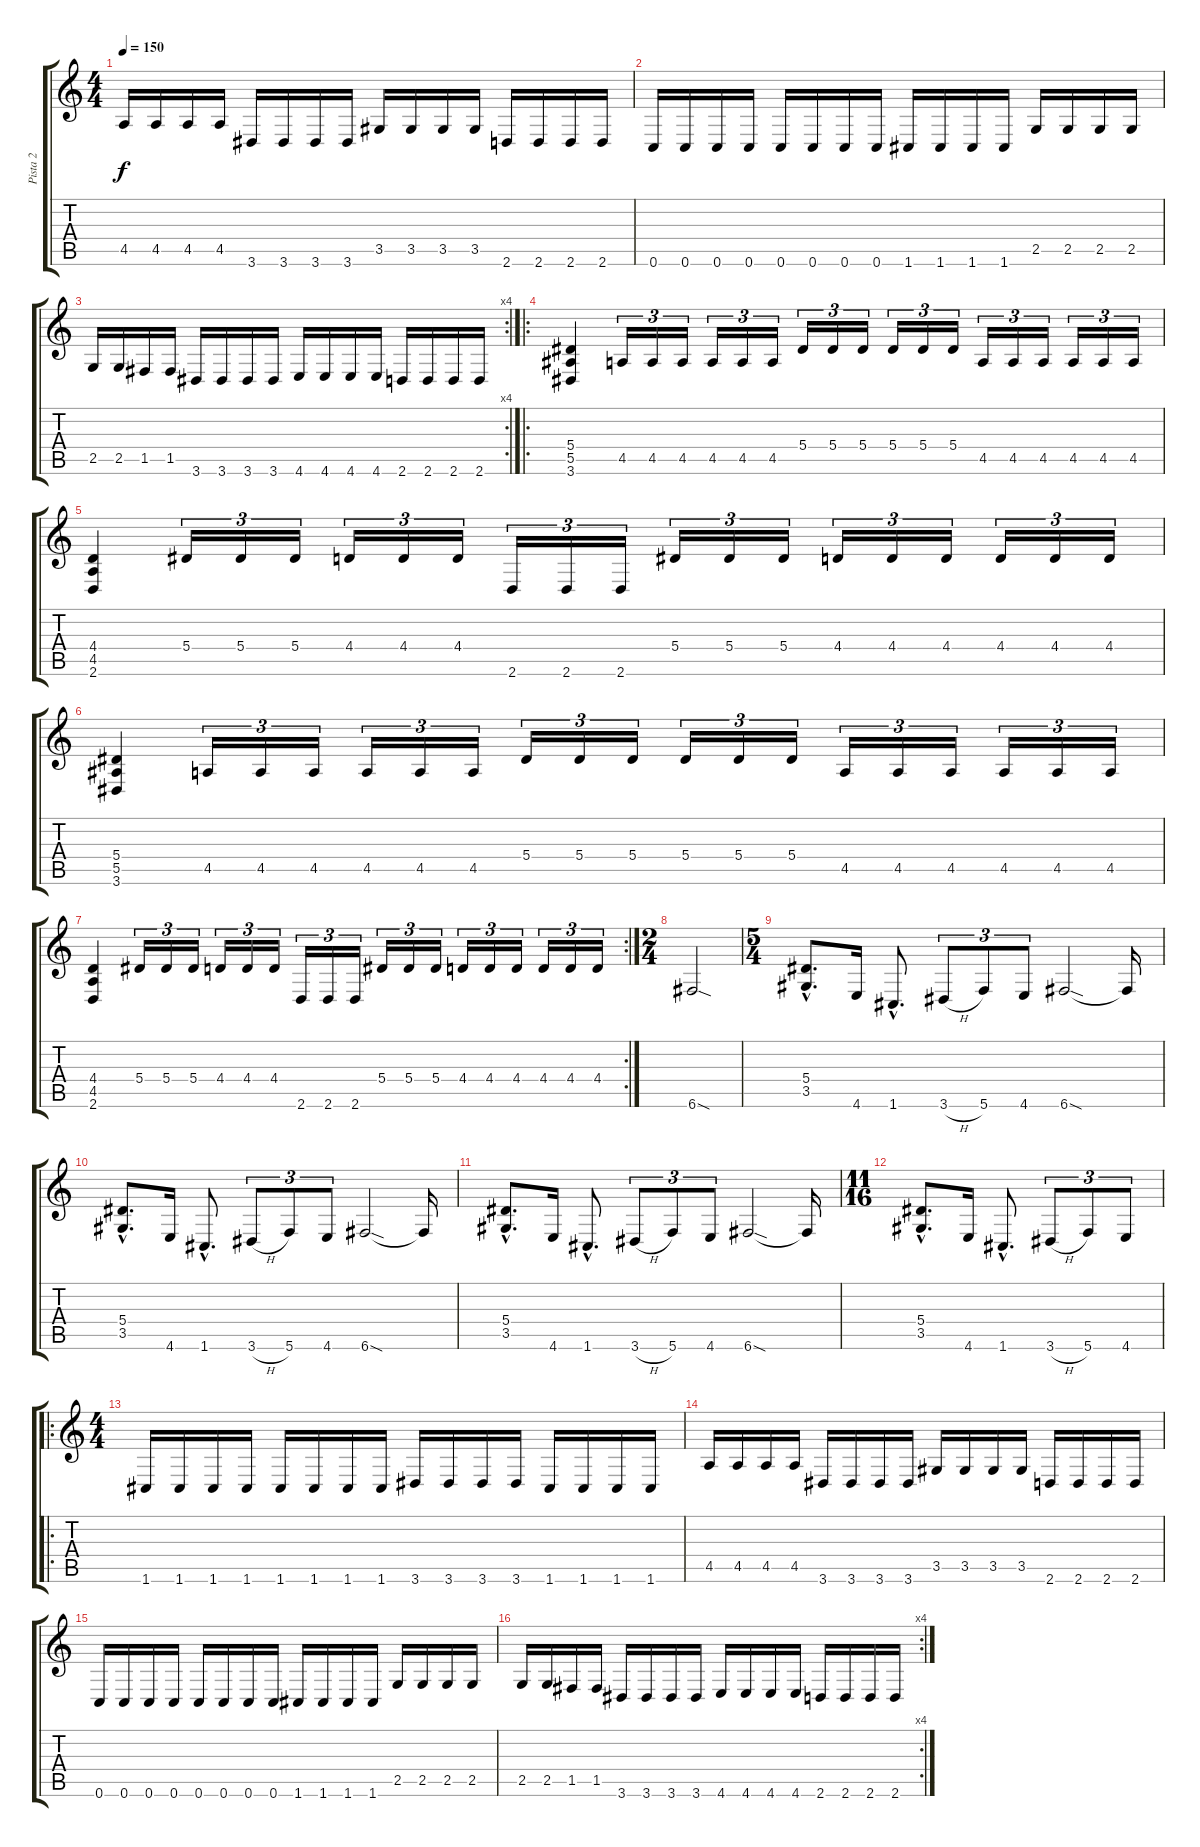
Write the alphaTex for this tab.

\track ("Pista 2" "Pista 2") {instrument distortionguitar}
\staff {score tabs}
\tuning (C4 G3 Eb3 Bb2 F2 C2) {hide}
\ts (4 4)
\tempo 150
\clef g2
\ks c
4.5.16{dy f} 4.5.16 4.5.16 4.5.16 3.6.16 3.6.16 3.6.16 3.6.16 3.5.16 3.5.16 3.5.16 3.5.16 2.6.16 2.6.16 2.6.16 2.6.16 |
0.6.16 0.6.16 0.6.16 0.6.16 0.6.16 0.6.16 0.6.16 0.6.16 1.6.16 1.6.16 1.6.16 1.6.16 2.5.16 2.5.16 2.5.16 2.5.16 |
\rc 4
2.5.16 2.5.16 1.5.16 1.5.16 3.6.16 3.6.16 3.6.16 3.6.16 4.6.16 4.6.16 4.6.16 4.6.16 2.6.16 2.6.16 2.6.16 2.6.16 |
\ro
(5.4 5.5 3.6).4 4.5.16{tu (3 2)} 4.5.16{tu (3 2)} 4.5.16{tu (3 2)} 4.5.16{tu (3 2)} 4.5.16{tu (3 2)} 4.5.16{tu (3 2)} 5.4.16{tu (3 2)} 5.4.16{tu (3 2)} 5.4.16{tu (3 2)} 5.4.16{tu (3 2)} 5.4.16{tu (3 2)} 5.4.16{tu (3 2)} 4.5.16{tu (3 2)} 4.5.16{tu (3 2)} 4.5.16{tu (3 2)} 4.5.16{tu (3 2)} 4.5.16{tu (3 2)} 4.5.16{tu (3 2)} |
(4.4 4.5 2.6).4 5.4.16{tu (3 2)} 5.4.16{tu (3 2)} 5.4.16{tu (3 2)} 4.4.16{tu (3 2)} 4.4.16{tu (3 2)} 4.4.16{tu (3 2)} 2.6.16{tu (3 2)} 2.6.16{tu (3 2)} 2.6.16{tu (3 2)} 5.4.16{tu (3 2)} 5.4.16{tu (3 2)} 5.4.16{tu (3 2)} 4.4.16{tu (3 2)} 4.4.16{tu (3 2)} 4.4.16{tu (3 2)} 4.4.16{tu (3 2)} 4.4.16{tu (3 2)} 4.4.16{tu (3 2)} |
(5.4 5.5 3.6).4 4.5.16{tu (3 2)} 4.5.16{tu (3 2)} 4.5.16{tu (3 2)} 4.5.16{tu (3 2)} 4.5.16{tu (3 2)} 4.5.16{tu (3 2)} 5.4.16{tu (3 2)} 5.4.16{tu (3 2)} 5.4.16{tu (3 2)} 5.4.16{tu (3 2)} 5.4.16{tu (3 2)} 5.4.16{tu (3 2)} 4.5.16{tu (3 2)} 4.5.16{tu (3 2)} 4.5.16{tu (3 2)} 4.5.16{tu (3 2)} 4.5.16{tu (3 2)} 4.5.16{tu (3 2)} |
\rc 2
(4.4 4.5 2.6).4 5.4.16{tu (3 2)} 5.4.16{tu (3 2)} 5.4.16{tu (3 2)} 4.4.16{tu (3 2)} 4.4.16{tu (3 2)} 4.4.16{tu (3 2)} 2.6.16{tu (3 2)} 2.6.16{tu (3 2)} 2.6.16{tu (3 2)} 5.4.16{tu (3 2)} 5.4.16{tu (3 2)} 5.4.16{tu (3 2)} 4.4.16{tu (3 2)} 4.4.16{tu (3 2)} 4.4.16{tu (3 2)} 4.4.16{tu (3 2)} 4.4.16{tu (3 2)} 4.4.16{tu (3 2)} |
\ts (2 4)
6.6{sod}.2 |
\ts (5 4)
(5.4{hac} 3.5{hac}).8{d} 4.6.16 1.6{hac}.8{d} 3.6{h}.8{tu (3 2)} 5.6.8{tu (3 2)} 4.6.8{tu (3 2)} 6.6{sod}.2 6.6{t}.16 |
(5.4{hac} 3.5{hac}).8{d} 4.6.16 1.6{hac}.8{d} 3.6{h}.8{tu (3 2)} 5.6.8{tu (3 2)} 4.6.8{tu (3 2)} 6.6{sod}.2 6.6{t}.16 |
(5.4{hac} 3.5{hac}).8{d} 4.6.16 1.6{hac}.8{d} 3.6{h}.8{tu (3 2)} 5.6.8{tu (3 2)} 4.6.8{tu (3 2)} 6.6{sod}.2 6.6{t}.16 |
\ts (11 16)
(5.4{hac} 3.5{hac}).8{d} 4.6.16 1.6{hac}.8{d} 3.6{h}.8{tu (3 2)} 5.6.8{tu (3 2)} 4.6.8{tu (3 2)} |
\ro
\ts (4 4)
1.6.16 1.6.16 1.6.16 1.6.16 1.6.16 1.6.16 1.6.16 1.6.16 3.6.16 3.6.16 3.6.16 3.6.16 1.6.16 1.6.16 1.6.16 1.6.16 |
4.5.16 4.5.16 4.5.16 4.5.16 3.6.16 3.6.16 3.6.16 3.6.16 3.5.16 3.5.16 3.5.16 3.5.16 2.6.16 2.6.16 2.6.16 2.6.16 |
0.6.16 0.6.16 0.6.16 0.6.16 0.6.16 0.6.16 0.6.16 0.6.16 1.6.16 1.6.16 1.6.16 1.6.16 2.5.16 2.5.16 2.5.16 2.5.16 |
\rc 4
2.5.16 2.5.16 1.5.16 1.5.16 3.6.16 3.6.16 3.6.16 3.6.16 4.6.16 4.6.16 4.6.16 4.6.16 2.6.16 2.6.16 2.6.16 2.6.16
